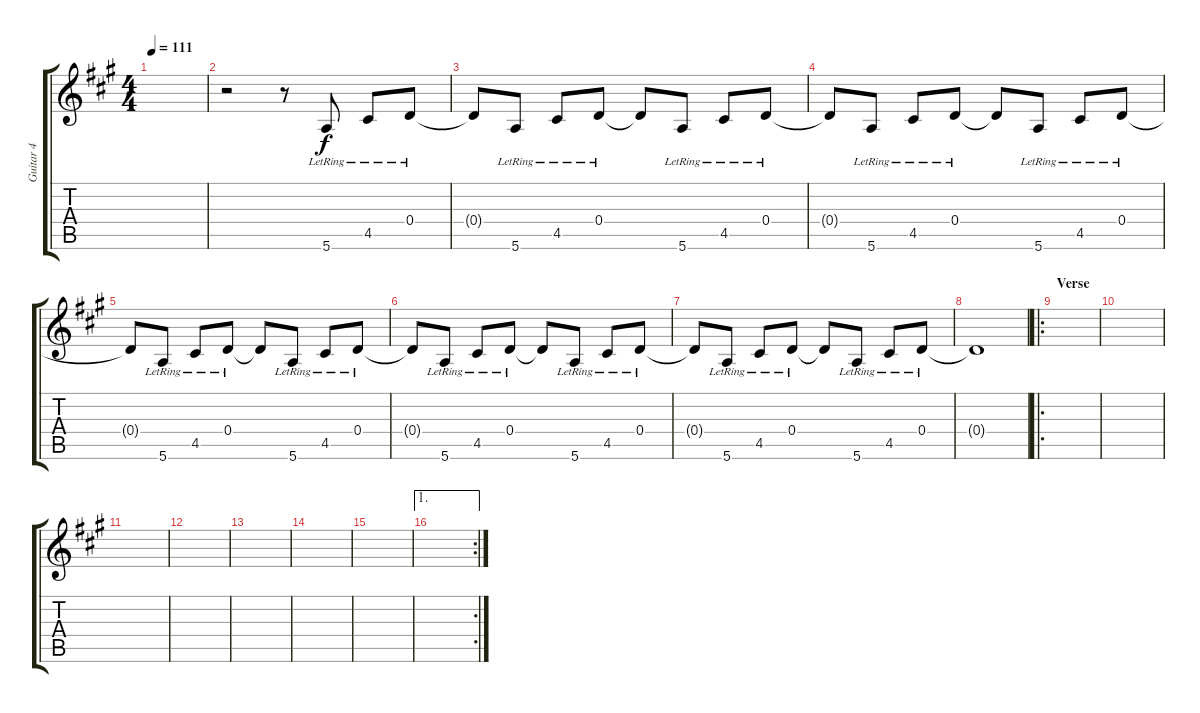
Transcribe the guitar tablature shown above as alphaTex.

\track ("Guitar 4" "Guitar 4") {instrument acousticguitarnylon}
\staff {score tabs}
\tuning (E4 B3 G3 D3 A2 E2) {hide}
\ts (4 4)
\tempo 111
\clef g2
\ks a
|
r.2 r.8 5.6{lr}.8 4.5{lr}.8 0.4{lr}.8 |
0.4{t}.8 5.6{lr}.8 4.5{lr}.8 0.4{lr}.8 0.4{t}.8 5.6{lr}.8 4.5{lr}.8 0.4{lr}.8 |
0.4{t}.8 5.6{lr}.8 4.5{lr}.8 0.4{lr}.8 0.4{t}.8 5.6{lr}.8 4.5{lr}.8 0.4{lr}.8 |
0.4{t}.8 5.6{lr}.8 4.5{lr}.8 0.4{lr}.8 0.4{t}.8 5.6{lr}.8 4.5{lr}.8 0.4{lr}.8 |
0.4{t}.8 5.6{lr}.8 4.5{lr}.8 0.4{lr}.8 0.4{t}.8 5.6{lr}.8 4.5{lr}.8 0.4{lr}.8 |
0.4{t}.8 5.6{lr}.8 4.5{lr}.8 0.4{lr}.8 0.4{t}.8 5.6{lr}.8 4.5{lr}.8 0.4{lr}.8 |
0.4{t}.1 |
\ro
\section ("" "Verse")
|
|
|
|
|
|
|
\ae 1
\rc 2
